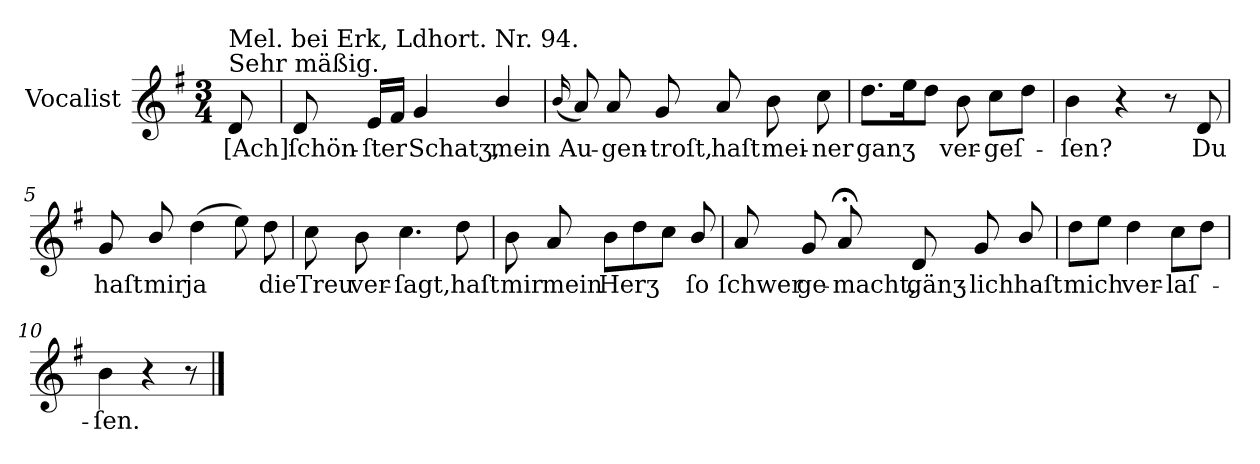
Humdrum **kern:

**kern	**text
*part1	*part1
*staff1	*staff1
*I"Vocalist	*
*k[f#]	*
*G:	*
*M3/4	*
=	=
!LO:TX:a:t=Sehr mäßig.	!
!LO:TX:a:t=Mel. bei Erk, Ldhort. Nr. 94.	!
8d	[Ach]
=1	=1
8d	ſchön-
16eLL	-ſter
16f#JJ	.
4g	Schatʒ,
4b/	mein
=2	=2
(16qqb	.
8a)	Au-
8a	-gen-
8g	-troſt,
8a	haſt
8b	mei-
8cc	-ner
=3	=3
8.ddL	ganʒ
16eeK	.
8ddJ	.
8b	ver-
8ccL	-geſ-
8ddJ	.
=4	=4
4b	-ſen?
4r	.
8r	.
8d	Du
=5	=5
8g	haſt
8b/	mir
(4dd	ja
8ee)	.
8dd	die
=6	=6
8cc	Treu
8b	ver-
4.cc	-ſagt,
8dd	haſt
=7	=7
8b	mir
8a	mein
8bL	Herʒ
8dd	.
8ccJ	.
8b/	ſo
=8	=8
8a	ſchwer
8g	ge-
8a;<	-macht,
8d	gänʒ-
8g	-lich
8b/	haſt
=9	=9
8ddL	mich
8eeJ	.
4dd	ver-
8ccL	-laſ-
8ddJ	.
=10	=10
4b	-ſen.
4r	.
8r	.
==	==
*-	*-
